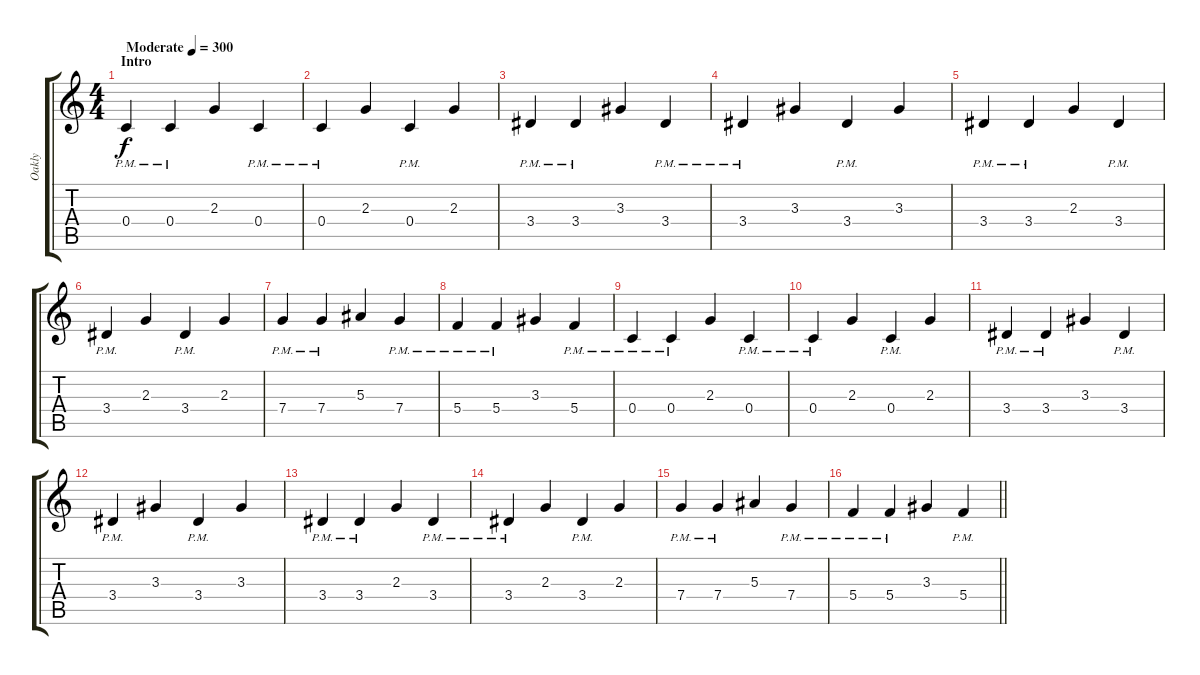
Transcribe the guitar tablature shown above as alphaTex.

\track ("Oakly" "Oakly") {instrument distortionguitar}
\staff {score tabs}
\tuning (D4 A3 F3 C3 G2 D2) {hide}
\ts (4 4)
\section ("" "Intro")
\tempo (300 "Moderate")
\clef g2
\ks c
0.4{pm}.4{dy f instrument distortionguitar} 0.4{pm}.4 2.3.4 0.4{pm}.4 |
0.4{pm}.4 2.3.4 0.4{pm}.4 2.3.4 |
3.4{pm}.4 3.4{pm}.4 3.3.4 3.4{pm}.4 |
3.4{pm}.4 3.3.4 3.4{pm}.4 3.3.4 |
3.4{pm}.4 3.4{pm}.4 2.3.4 3.4{pm}.4 |
3.4{pm}.4 2.3.4 3.4{pm}.4 2.3.4 |
7.4{pm}.4 7.4{pm}.4 5.3.4 7.4{pm}.4 |
5.4{pm}.4 5.4{pm}.4 3.3.4 5.4{pm}.4 |
0.4{pm}.4 0.4{pm}.4 2.3.4 0.4{pm}.4 |
0.4{pm}.4 2.3.4 0.4{pm}.4 2.3.4 |
3.4{pm}.4 3.4{pm}.4 3.3.4 3.4{pm}.4 |
3.4{pm}.4 3.3.4 3.4{pm}.4 3.3.4 |
3.4{pm}.4 3.4{pm}.4 2.3.4 3.4{pm}.4 |
3.4{pm}.4 2.3.4 3.4{pm}.4 2.3.4 |
7.4{pm}.4 7.4{pm}.4 5.3.4 7.4{pm}.4 |
\barLineRight lightlight
5.4{pm}.4 5.4{pm}.4 3.3.4 5.4{pm}.4
